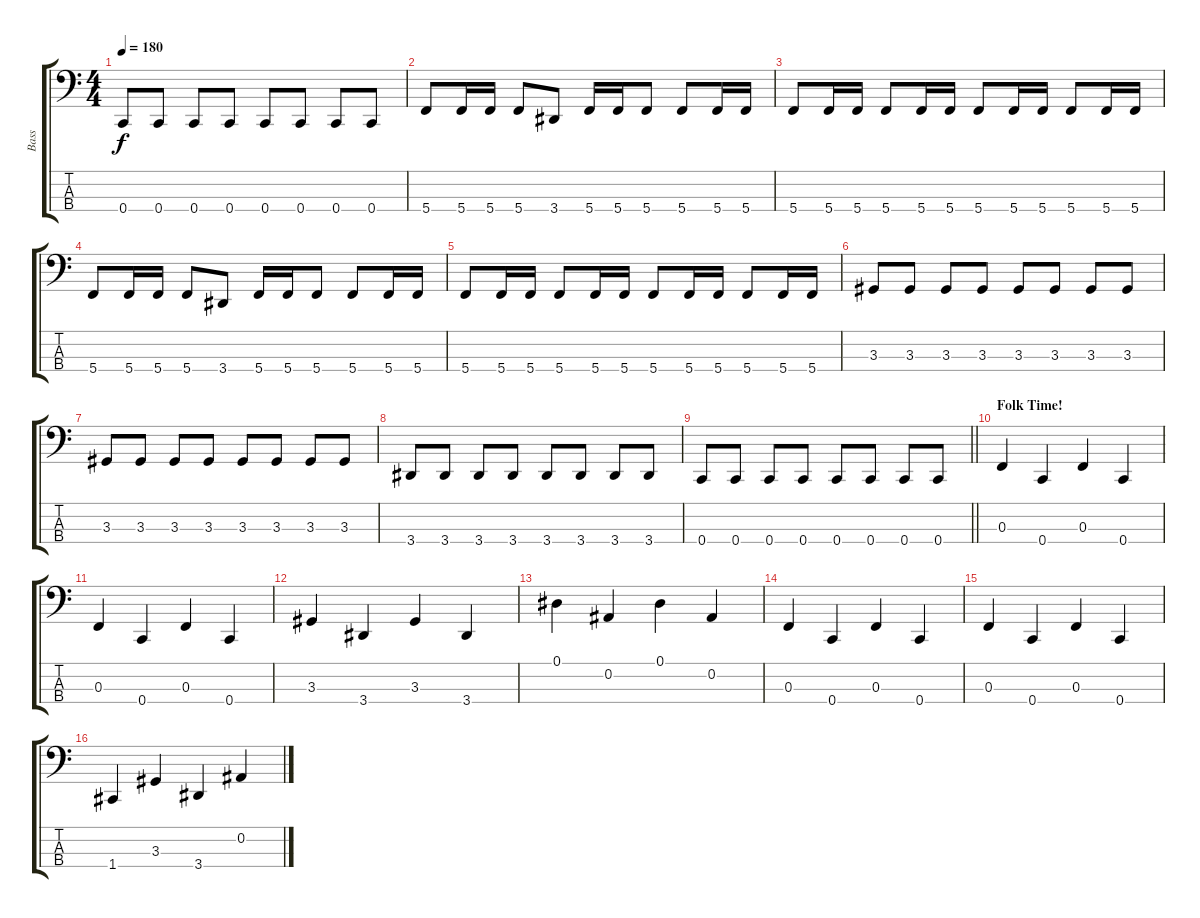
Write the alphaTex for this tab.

\track ("Bass" "Bass") {instrument electricbasspick}
\staff {score tabs}
\tuning (Eb2 Bb1 F1 C1) {hide}
\ts (4 4)
\tempo 180
\clef f4
\ks c
0.4.8{dy f} 0.4.8 0.4.8 0.4.8 0.4.8 0.4.8 0.4.8 0.4.8 |
5.4.8 5.4.16 5.4.16 5.4.8 3.4.8 5.4.16 5.4.16 5.4.8 5.4.8 5.4.16 5.4.16 |
5.4.8 5.4.16 5.4.16 5.4.8 5.4.16 5.4.16 5.4.8 5.4.16 5.4.16 5.4.8 5.4.16 5.4.16 |
5.4.8 5.4.16 5.4.16 5.4.8 3.4.8 5.4.16 5.4.16 5.4.8 5.4.8 5.4.16 5.4.16 |
5.4.8 5.4.16 5.4.16 5.4.8 5.4.16 5.4.16 5.4.8 5.4.16 5.4.16 5.4.8 5.4.16 5.4.16 |
3.3.8 3.3.8 3.3.8 3.3.8 3.3.8 3.3.8 3.3.8 3.3.8 |
3.3.8 3.3.8 3.3.8 3.3.8 3.3.8 3.3.8 3.3.8 3.3.8 |
3.4.8 3.4.8 3.4.8 3.4.8 3.4.8 3.4.8 3.4.8 3.4.8 |
\barLineRight lightlight
0.4.8 0.4.8 0.4.8 0.4.8 0.4.8 0.4.8 0.4.8 0.4.8 |
\section ("" "Folk Time!")
0.3.4 0.4.4 0.3.4 0.4.4 |
0.3.4 0.4.4 0.3.4 0.4.4 |
3.3.4 3.4.4 3.3.4 3.4.4 |
0.1.4 0.2.4 0.1.4 0.2.4 |
0.3.4 0.4.4 0.3.4 0.4.4 |
0.3.4 0.4.4 0.3.4 0.4.4 |
1.4.4 3.3.4 3.4.4 0.2.4
